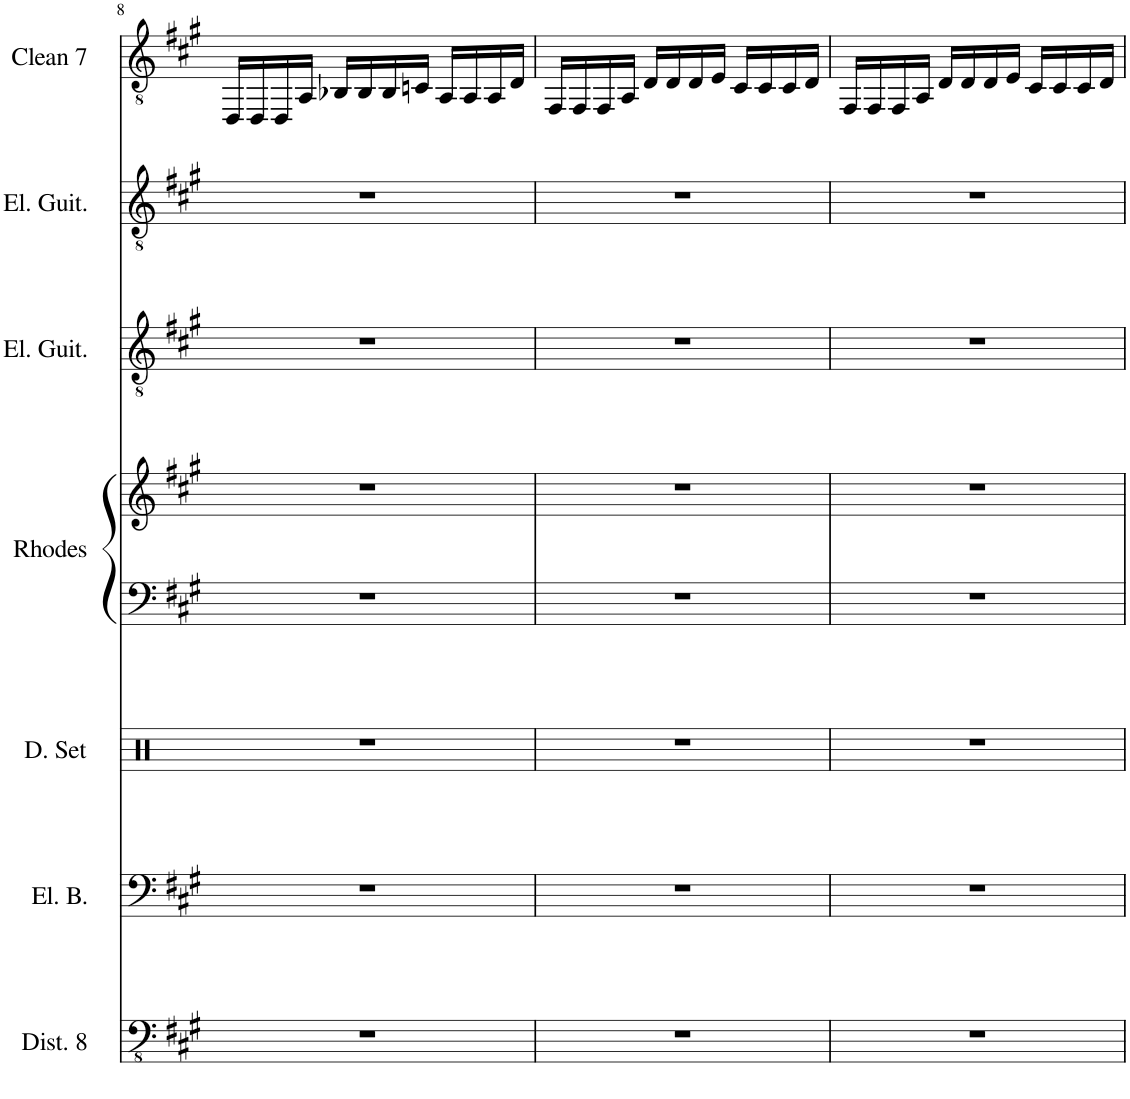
**kern	**kern	**kern	**kern	**kern	**kern	**kern	**kern
*part7	*part6	*part5	*part4	*part4	*part3	*part2	*part1
*staff8	*staff7	*staff6	*staff5	*staff4	*staff3	*staff2	*staff1
*I"8-str. Distorted Guitar	*I"Electric Bass	*I"Drumset	*I"Rhodes Piano	*	*I"Electric Guitar	*I"Electric Guitar	*I"7-str. Electric Guitar
*I'Dist. 8	*I'El. B.	*I'D. Set	*I'Rhodes	*	*I'El. Guit.	*I'El. Guit.	*
!!LO:PB:g=z
*clefFv4	*clefF4	*clefX	*clefF4	*clefG2	*clefGv2	*clefGv2	*clefGv2
*	*Trd7c12	*	*	*	*	*	*
*k[f#c#g#]	*k[f#c#g#]	*k[]	*k[f#c#g#]	*k[f#c#g#]	*k[f#c#g#]	*k[f#c#g#]	*k[f#c#g#]
*M3/4	*M3/4	*M3/4	*M3/4	*M3/4	*M3/4	*M3/4	*M3/4
=8	=8	=8	=8	=8	=8	=8	=8
2.r	2.r	2.r	2.r	2.r	2.r	2.r	16DD/LL
.	.	.	.	.	.	.	16DD/
.	.	.	.	.	.	.	16DD/
.	.	.	.	.	.	.	16AA/JJ
.	.	.	.	.	.	.	16BB-X/LL
.	.	.	.	.	.	.	16BB-/
.	.	.	.	.	.	.	16BB-/
.	.	.	.	.	.	.	16Cn/JJ
.	.	.	.	.	.	.	16AA/LL
.	.	.	.	.	.	.	16AA/
.	.	.	.	.	.	.	16AA/
.	.	.	.	.	.	.	16D/JJ
=9	=9	=9	=9	=9	=9	=9	=9
2.r	2.r	2.r	2.r	2.r	2.r	2.r	16FF#/LL
.	.	.	.	.	.	.	16FF#/
.	.	.	.	.	.	.	16FF#/
.	.	.	.	.	.	.	16AA/JJ
.	.	.	.	.	.	.	16D/LL
.	.	.	.	.	.	.	16D/
.	.	.	.	.	.	.	16D/
.	.	.	.	.	.	.	16E/JJ
.	.	.	.	.	.	.	16C#/LL
.	.	.	.	.	.	.	16C#/
.	.	.	.	.	.	.	16C#/
.	.	.	.	.	.	.	16D/JJ
=10	=10	=10	=10	=10	=10	=10	=10
2.r	2.r	2.r	2.r	2.r	2.r	2.r	16FF#/LL
.	.	.	.	.	.	.	16FF#/
.	.	.	.	.	.	.	16FF#/
.	.	.	.	.	.	.	16AA/JJ
.	.	.	.	.	.	.	16D/LL
.	.	.	.	.	.	.	16D/
.	.	.	.	.	.	.	16D/
.	.	.	.	.	.	.	16E/JJ
.	.	.	.	.	.	.	16C#/LL
.	.	.	.	.	.	.	16C#/
.	.	.	.	.	.	.	16C#/
.	.	.	.	.	.	.	16D/JJ
=	=	=	=	=	=	=	=
*-	*-	*-	*-	*-	*-	*-	*-
